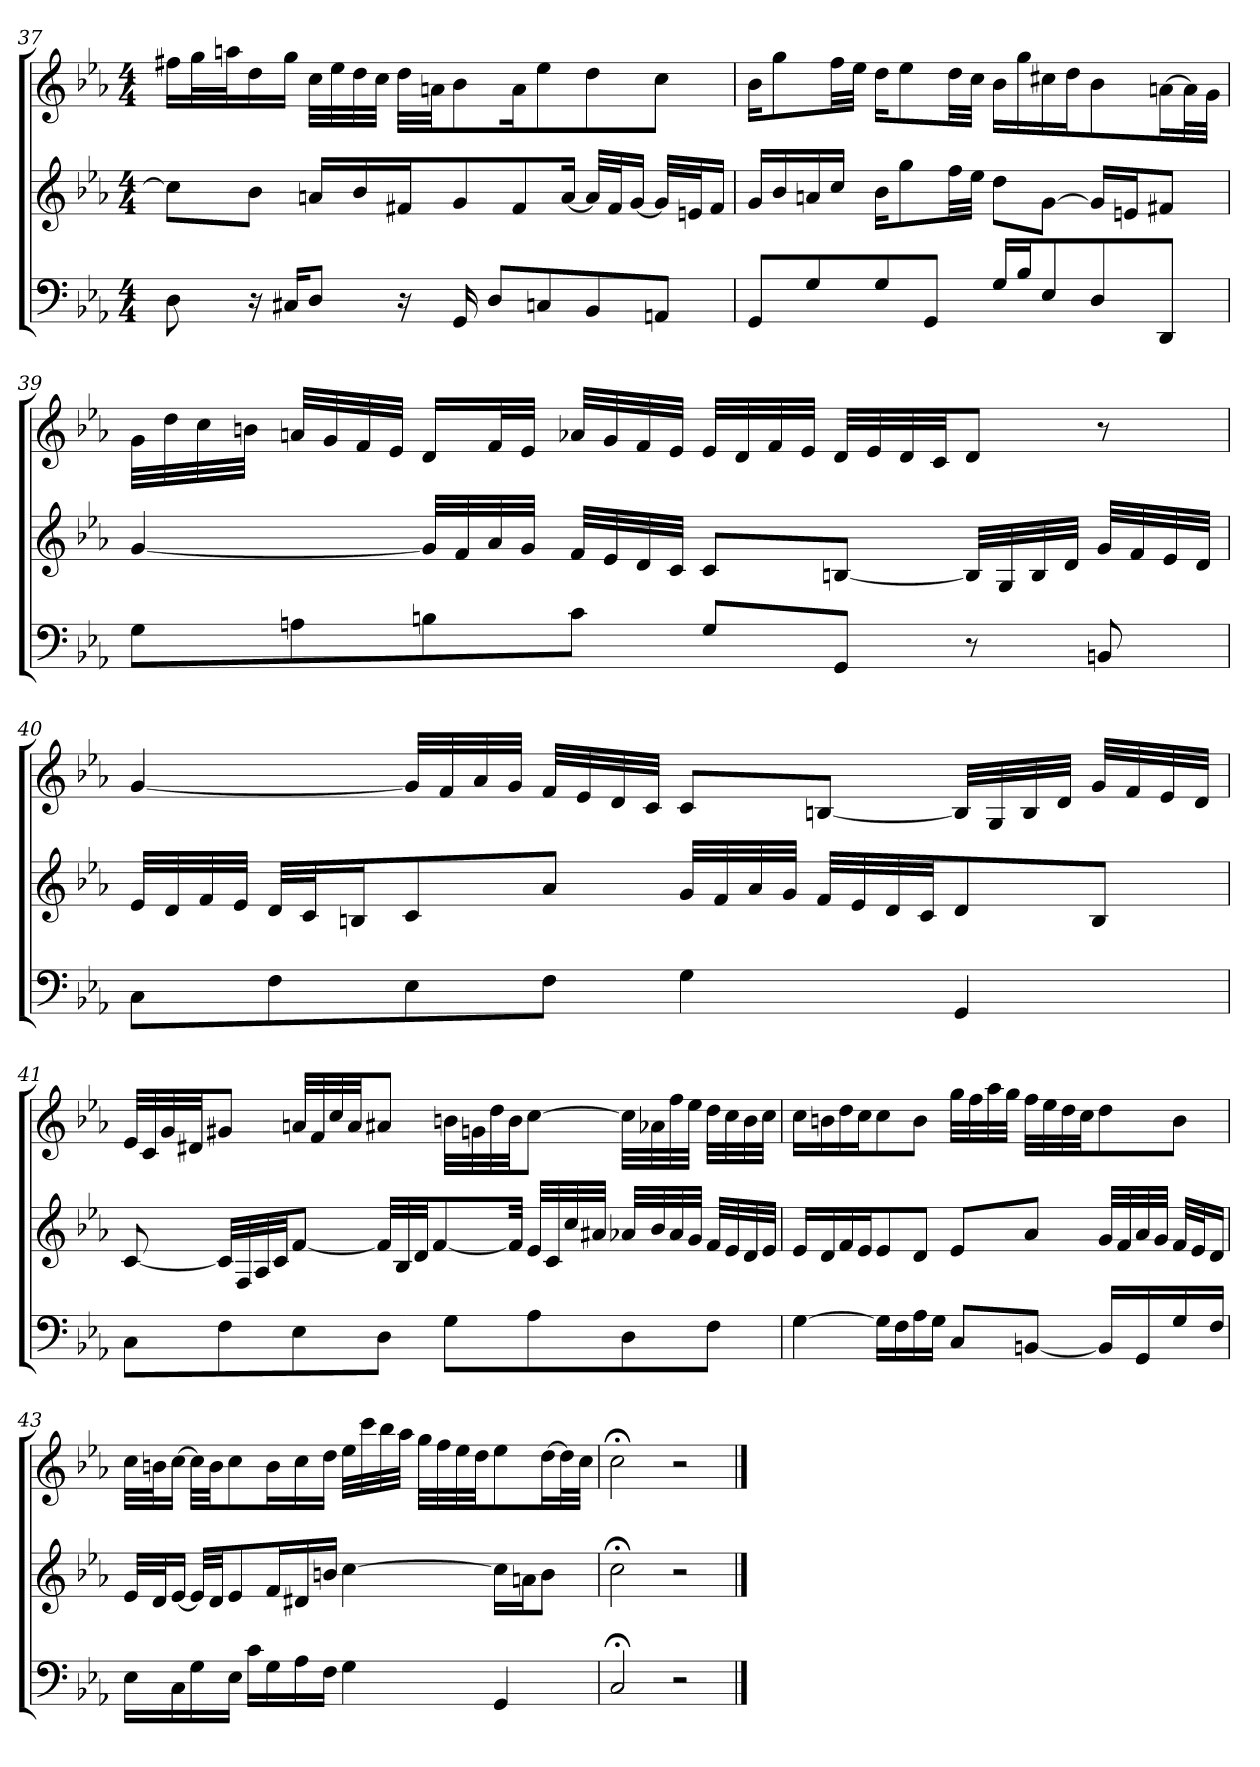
**kern	**kern	**kern
*part3	*part2	*part1
*staff3	*staff2	*staff1
*clefF4	*clefG2	*clefG2
*k[b-e-a-]	*k[b-e-a-]	*k[b-e-a-]
*M4/4	*M4/4	*M4/4
=37	=37	=37
8D	8ccL]	16ff#XLL
.	.	32ggL
.	.	32aanJ
16r	8b-J	16dd
16C#XKL	.	16ggJJ
8DJ	16anLL	32ccLLL
.	.	32ee-
.	16b-	32dd
.	.	32ccJJJ
16r	16f#XJ	32ddLLL
.	.	32anJJ
16GG	8g	8b-
8DL	.	.
.	8f#	16aK
8Cn	.	8ee-
.	[16aJk	.
8BB-	32aLLL]	8dd
.	32f#J	.
.	[16gJJ	.
8AAnJ	32gLLL]	8ccJ
.	32enJ	.
.	16f#JJ	.
=38	=38	=38
8GGL	16gLL	16b-KL
.	16b-	8gg
8G	16an	.
.	16ccJJ	32ffLL
.	.	32ee-JJJ
8G	16b-KL	16ddKL
.	8gg	8ee-
8GGJ	.	.
.	32ffLL	32ddLL
.	32ee-JJJ	32ccJJJ
16GLL	8ddL	16b-LL
16B-J	.	16gg
8E-	[8gJ	16cc#X
.	.	16ddJ
8D	16gLL]	8b-
.	16enJ	.
8DDJ	8f#XJ	[16anL
.	.	32aL]
.	.	32gJJJ
=39	=39	=39
8GL	[4g	32gLLL
.	.	32dd
.	.	32cc
.	.	32bnJJJ
8An	.	32anLLL
.	.	32g
.	.	32f
.	.	32e-JJJ
8Bn	32gLLL]	16dLL
.	32f	.
.	32a-	32fL
.	32gJJJ	32e-JJJ
8cJ	32fLLL	32a-XLLL
.	32e-	32g
.	32d	32f
.	32cJJJ	32e-JJJ
8GL	8cL	32e-LLL
.	.	32d
.	.	32f
.	.	32e-JJJ
8GGJ	[8BnJ	32dLLL
.	.	32e-
.	.	32d
.	.	32cJJ
8r	32BLLL]	8dJ
.	32G	.
.	32B	.
.	32dJJJ	.
8BBn	32gLLL	8r
.	32f	.
.	32e-	.
.	32dJJJ	.
=40	=40	=40
8CL	32e-LLL	[4g
.	32d	.
.	32f	.
.	32e-JJJ	.
8F	32dLLL	.
.	32cJ	.
.	16BnJ	.
8E-	8c	32gLLL]
.	.	32f
.	.	32a-
.	.	32gJJJ
8FJ	8a-J	32fLLL
.	.	32e-
.	.	32d
.	.	32cJJJ
4G	32gLLL	8cL
.	32f	.
.	32a-	.
.	32gJJJ	.
.	32fLLL	[8BnJ
.	32e-	.
.	32d	.
.	32cJJ	.
4GG	8d	32BLLL]
.	.	32G
.	.	32B
.	.	32dJJJ
.	8BJ	32gLLL
.	.	32f
.	.	32e-
.	.	32dJJJ
=41	=41	=41
8CL	[8c	32e-LLL
.	.	32c
.	.	32g
.	.	32d#XJJ
8F	32cLLL]	8g#XJ
.	32F	.
.	32A-	.
.	32cJJ	.
8E-	[8fJ	32anLLL
.	.	32f
.	.	32cc
.	.	32aJJ
8DJ	32fLLL]	8a#XJ
.	32B-	.
.	32dJJ	.
.	[8f	.
8GL	.	32bnLLL
.	.	32gn
.	.	32dd
.	32fJkk]	32bJJ
8A-	32e-LLL	[8ccJ
.	32c	.
.	32cc	.
.	32a#XJJJ	.
8D	32a-XLLL	32ccLLL]
.	32b-	32a-X
.	32a-	32ff
.	32gJJJ	32ee-JJJ
8FJ	32fLLL	32ddLLL
.	32e-	32cc
.	32d	32b
.	32e-JJJ	32ccJJJ
=42	=42	=42
[4G	16e-LL	16ccLL
.	16d	16bn
.	16f	16dd
.	16e-J	16ccJ
16GLL]	8e-	8cc
16F	.	.
16A-	8dJ	8bJ
16GJJ	.	.
8CL	8e-L	32ggLLL
.	.	32ff
.	.	32aa-
.	.	32ggJJJ
[8BBnJ	8a-J	32ffLLL
.	.	32ee-
.	.	32dd
.	.	32ccJJ
16BBLL]	32gLLL	8dd
.	32f	.
16GG	32a-	.
.	32gJJJ	.
16G	32fLLL	8bJ
.	32e-J	.
16FJJ	16dJJ	.
=43	=43	=43
16E-LL	32e-LLL	32ccLLL
.	32dJ	32bnJ
16C	[16e-JJ	[16ccJJ
16G	32e-LLL]	32ccLLL]
.	32dJJ	32bJJ
16E-JJ	8e-	8cc
16cLL	.	.
16G	16fL	16bL
16A-	16d#X	16cc
16FJJ	16bnJJ	16ddJJ
4G	[4cc	32ee-LLL
.	.	32ccc
.	.	32bb-
.	.	32aa-JJJ
.	.	32ggLLL
.	.	32ff
.	.	32ee-
.	.	32ddJJ
4GG	16ccLL]	8ee-
.	16anJ	.
.	8bJ	[16ddL
.	.	32ddL]
.	.	32ccJJJ
=44	=44	=44
2C;<	2cc;<	2cc;<
2r	2r	2r
==	==	==
*-	*-	*-
